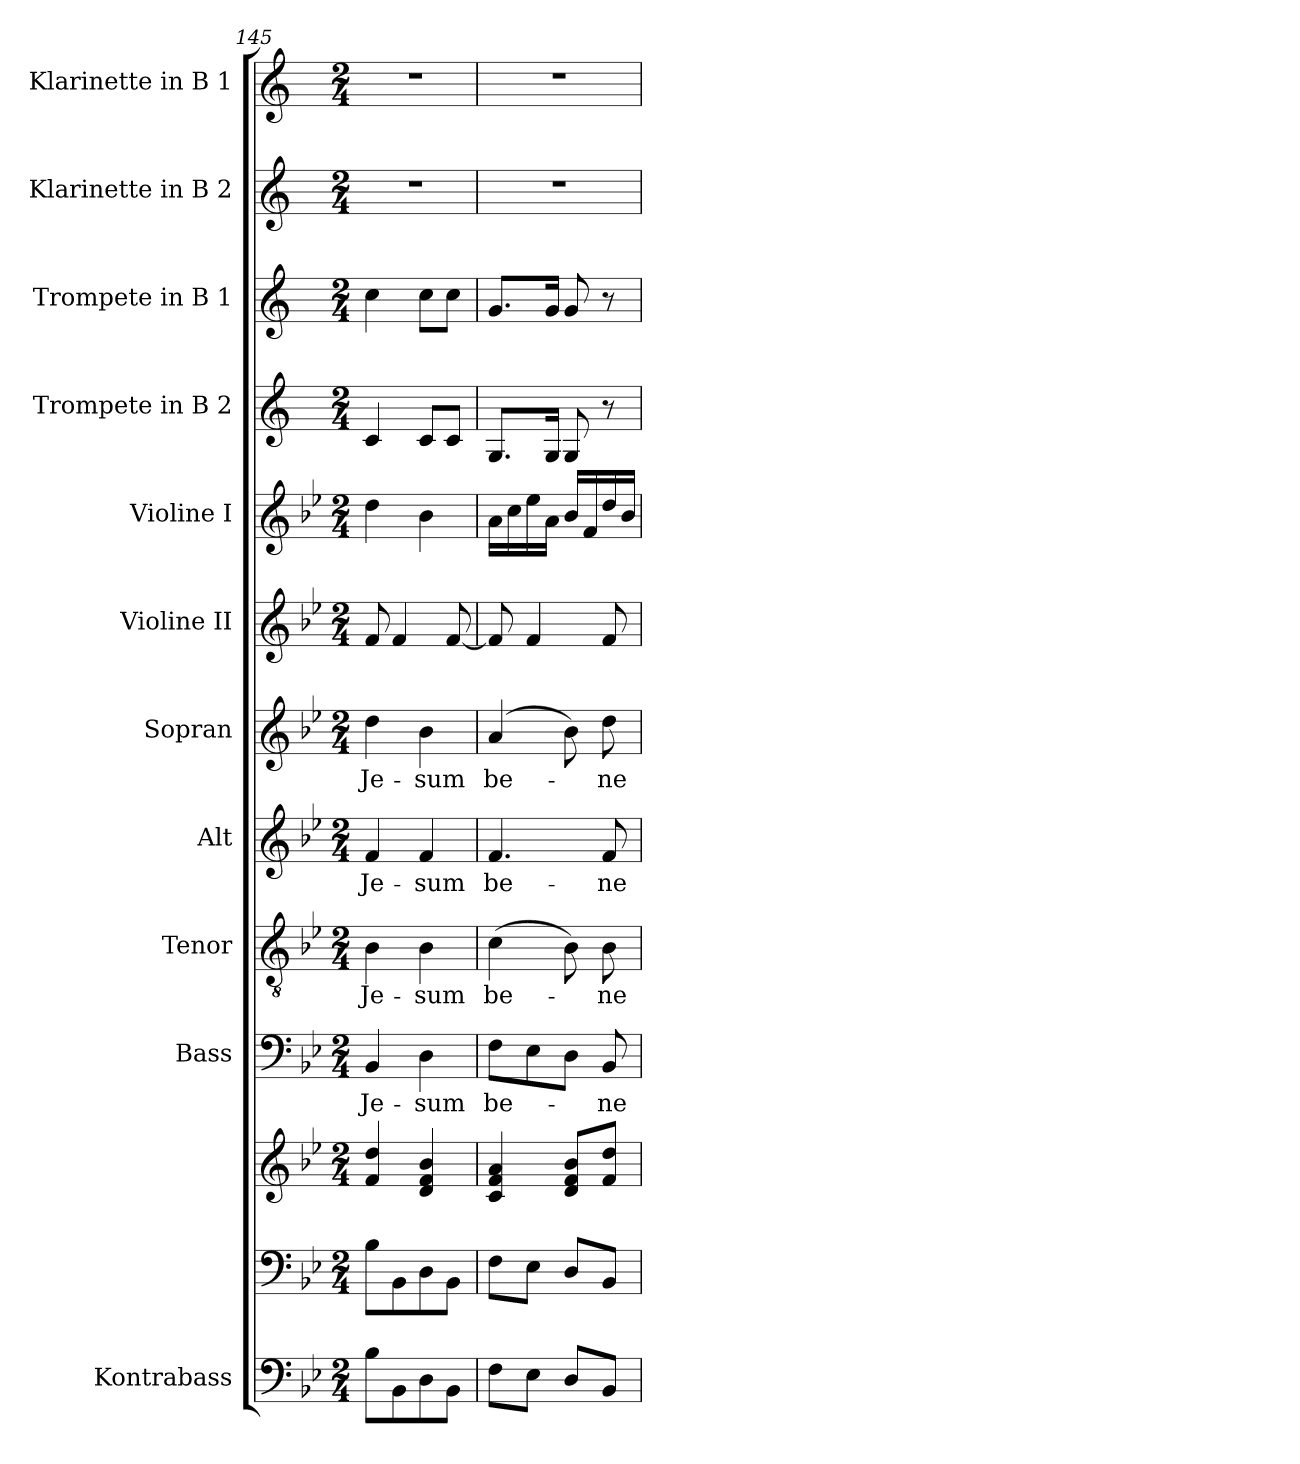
**kern	**kern	**kern	**kern	**text	**kern	**text	**kern	**text	**kern	**text	**kern	**kern	**kern	**kern	**kern	**kern
*part12	*part11	*part11	*part10	*part10	*part9	*part9	*part8	*part8	*part7	*part7	*part6	*part5	*part4	*part3	*part2	*part1
*staff13	*staff12	*staff11	*staff10	*staff10	*staff9	*staff9	*staff8	*staff8	*staff7	*staff7	*staff6	*staff5	*staff4	*staff3	*staff2	*staff1
*I"Kontrabass	*	*	*I"Bass	*	*I"Tenor	*	*I"Alt	*	*I"Sopran	*	*I"Violine II	*I"Violine I	*I"Trompete in B 2	*I"Trompete in B 1	*I"Klarinette in B 2	*I"Klarinette in B 1
*I'Kb.	*	*	*I'B	*	*I'T	*	*I'A	*	*I'S	*	*I'Vl. II	*I'Vl. I	*	*	*	*
*clefF4	*clefF4	*clefG2	*clefF4	*	*clefGv2	*	*clefG2	*	*clefG2	*	*clefG2	*clefG2	*clefG2	*clefG2	*clefG2	*clefG2
*ITrd7c12	*	*	*	*	*	*	*	*	*	*	*	*	*ITrd1c2	*ITrd1c2	*ITrd1c2	*ITrd1c2
*k[b-e-]	*k[b-e-]	*k[b-e-]	*k[b-e-]	*	*k[b-e-]	*	*k[b-e-]	*	*k[b-e-]	*	*k[b-e-]	*k[b-e-]	*k[b-e-]	*k[b-e-]	*k[b-e-]	*k[b-e-]
*B-:	*B-:	*B-:	*B-:	*	*B-:	*	*B-:	*	*B-:	*	*B-:	*B-:	*B-:	*B-:	*B-:	*B-:
*M2/4	*M2/4	*M2/4	*M2/4	*	*M2/4	*	*M2/4	*	*M2/4	*	*M2/4	*M2/4	*M2/4	*M2/4	*M2/4	*M2/4
=145	=145	=145	=145	=145	=145	=145	=145	=145	=145	=145	=145	=145	=145	=145	=145	=145
!	!	!	!	!LO:LY:b	!	!LO:LY:b	!	!LO:LY:b	!	!LO:LY:b	!	!	!	!	!	!
8BB-\L	8B-\L	4f/ 4dd/	4BB-/	Je-	4B-\	Je-	4f/	Je-	4dd\	Je-	8f/	4dd\	4B-/	4b-\	2r	2r
8BBB-\	8BB-\	.	.	.	.	.	.	.	.	.	4f/	.	.	.	.	.
!	!	!	!	!LO:LY:b	!	!LO:LY:b	!	!LO:LY:b	!	!LO:LY:b	!	!	!	!	!	!
8DD\	8D\	4d/ 4f/ 4b-/	4D\	-sum	4B-\	-sum	4f/	-sum	4b-\	-sum	.	4b-\	8B-/L	8b-\L	.	.
8BBB-\J	8BB-\J	.	.	.	.	.	.	.	.	.	[8f/	.	8B-/J	8b-\J	.	.
=146	=146	=146	=146	=146	=146	=146	=146	=146	=146	=146	=146	=146	=146	=146	=146	=146
!	!	!	!	!LO:LY:b	!	!LO:LY:b	!	!LO:LY:b	!	!LO:LY:b	!	!	!	!	!	!
8FF\L	8F\L	4c/ 4f/ 4a/	8F\L	be-	(>4c\	be-	4.f/	be-	(4a/	be-	8f/]	16a\LL	8.F/L	8.f/L	2r	2r
.	.	.	.	.	.	.	.	.	.	.	.	16cc\	.	.	.	.
8EE-\J	8E-\J	.	8E-\	.	.	.	.	.	.	.	4f/	16ee-\	.	.	.	.
.	.	.	.	.	.	.	.	.	.	.	.	16a\JJ	16F/Jk	16f/Jk	.	.
8DD/L	8D/L	8d/ 8f/ 8b-/L	8D\J	.	8B-\)	.	.	.	8b-\)	.	.	16b-/LL	8F/	8f/	.	.
.	.	.	.	.	.	.	.	.	.	.	.	16f/	.	.	.	.
!	!	!	!	!LO:LY:b	!	!LO:LY:b	!	!LO:LY:b	!	!LO:LY:b	!	!	!	!	!	!
8BBB-/J	8BB-/J	8f/ 8dd/J	8BB-/	-ne-	8B-\	-ne-	8f/	-ne-	8dd\	-ne-	8f/	16dd/	8r	8r	.	.
.	.	.	.	.	.	.	.	.	.	.	.	16b-/JJ	.	.	.	.
=	=	=	=	=	=	=	=	=	=	=	=	=	=	=	=	=
*-	*-	*-	*-	*-	*-	*-	*-	*-	*-	*-	*-	*-	*-	*-	*-	*-
